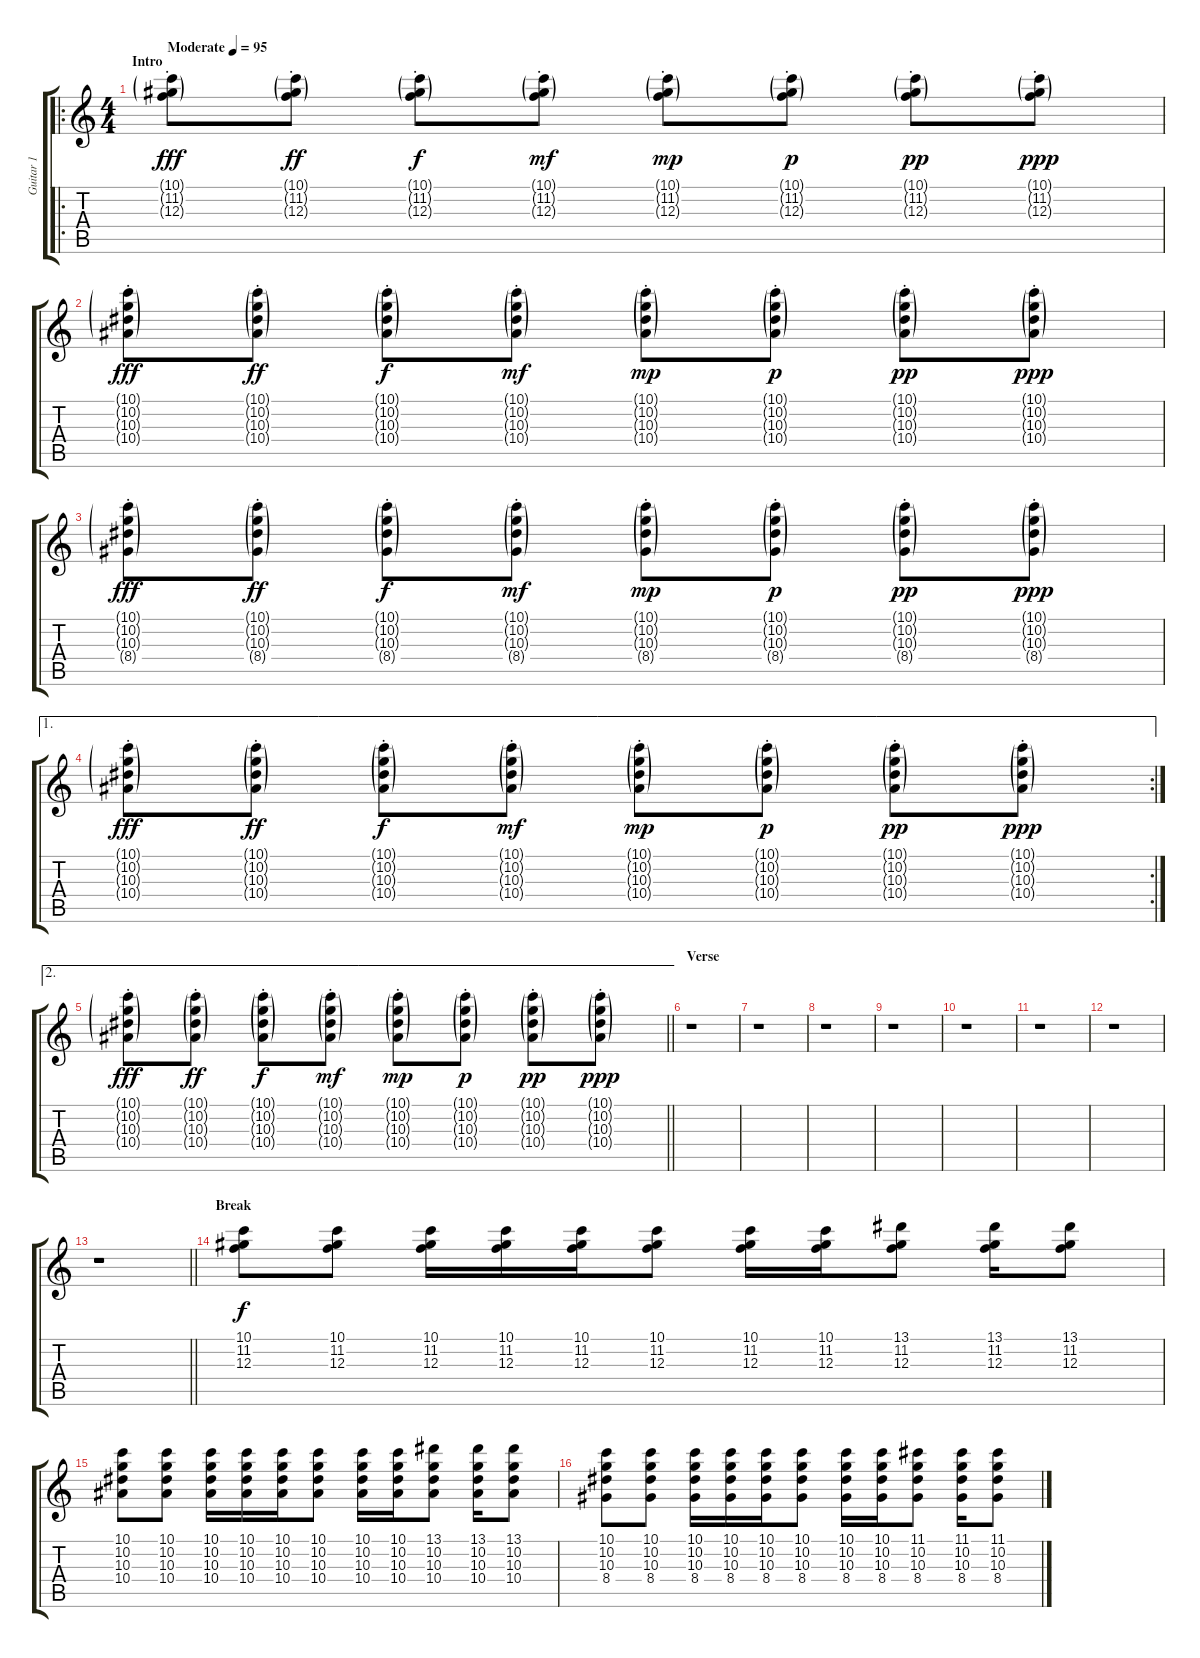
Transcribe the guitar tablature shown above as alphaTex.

\track ("Guitar 1" "Guitar 1") {instrument overdrivenguitar}
\staff {score tabs}
\tuning (D4 A3 F3 C3 G2 C2) {hide}
\ro
\ts (4 4)
\section ("" "Intro")
\tempo (95 "Moderate")
\clef g2
\ks c
(10.1{g st} 11.2{g st} 12.3{g st}).8{dy fff instrument overdrivenguitar} (10.1{g st} 11.2{g st} 12.3{g st}).8{dy ff} (10.1{g st} 11.2{g st} 12.3{g st}).8{dy f} (10.1{g st} 11.2{g st} 12.3{g st}).8{dy mf} (10.1{g st} 11.2{g st} 12.3{g st}).8{dy mp} (10.1{g st} 11.2{g st} 12.3{g st}).8{dy p} (10.1{g st} 11.2{g st} 12.3{g st}).8{dy pp} (10.1{g st} 11.2{g st} 12.3{g st}).8{dy ppp} |
(10.1{g st} 10.2{g st} 10.3{g st} 10.4{g st}).8{dy fff} (10.1{g st} 10.2{g st} 10.3{g st} 10.4{g st}).8{dy ff} (10.1{g st} 10.2{g st} 10.3{g st} 10.4{g st}).8{dy f} (10.1{g st} 10.2{g st} 10.3{g st} 10.4{g st}).8{dy mf} (10.1{g st} 10.2{g st} 10.3{g st} 10.4{g st}).8{dy mp} (10.1{g st} 10.2{g st} 10.3{g st} 10.4{g st}).8{dy p} (10.1{g st} 10.2{g st} 10.3{g st} 10.4{g st}).8{dy pp} (10.1{g st} 10.2{g st} 10.3{g st} 10.4{g st}).8{dy ppp} |
(10.1{g st} 10.2{g st} 10.3{g st} 8.4{g st}).8{dy fff} (10.1{g st} 10.2{g st} 10.3{g st} 8.4{g st}).8{dy ff} (10.1{g st} 10.2{g st} 10.3{g st} 8.4{g st}).8{dy f} (10.1{g st} 10.2{g st} 10.3{g st} 8.4{g st}).8{dy mf} (10.1{g st} 10.2{g st} 10.3{g st} 8.4{g st}).8{dy mp} (10.1{g st} 10.2{g st} 10.3{g st} 8.4{g st}).8{dy p} (10.1{g st} 10.2{g st} 10.3{g st} 8.4{g st}).8{dy pp} (10.1{g st} 10.2{g st} 10.3{g st} 8.4{g st}).8{dy ppp} |
\ae 1
\rc 2
(10.1{g st} 10.2{g st} 10.3{g st} 10.4{g st}).8{dy fff} (10.1{g st} 10.2{g st} 10.3{g st} 10.4{g st}).8{dy ff} (10.1{g st} 10.2{g st} 10.3{g st} 10.4{g st}).8{dy f} (10.1{g st} 10.2{g st} 10.3{g st} 10.4{g st}).8{dy mf} (10.1{g st} 10.2{g st} 10.3{g st} 10.4{g st}).8{dy mp} (10.1{g st} 10.2{g st} 10.3{g st} 10.4{g st}).8{dy p} (10.1{g st} 10.2{g st} 10.3{g st} 10.4{g st}).8{dy pp} (10.1{g st} 10.2{g st} 10.3{g st} 10.4{g st}).8{dy ppp} |
\ae 2
\barLineRight lightlight
(10.1{g st} 10.2{g st} 10.3{g st} 10.4{g st}).8{dy fff} (10.1{g st} 10.2{g st} 10.3{g st} 10.4{g st}).8{dy ff} (10.1{g st} 10.2{g st} 10.3{g st} 10.4{g st}).8{dy f} (10.1{g st} 10.2{g st} 10.3{g st} 10.4{g st}).8{dy mf} (10.1{g st} 10.2{g st} 10.3{g st} 10.4{g st}).8{dy mp} (10.1{g st} 10.2{g st} 10.3{g st} 10.4{g st}).8{dy p} (10.1{g st} 10.2{g st} 10.3{g st} 10.4{g st}).8{dy pp} (10.1{g st} 10.2{g st} 10.3{g st} 10.4{g st}).8{dy ppp} |
\section ("" "Verse")
r.1 |
r.1 |
r.1 |
r.1 |
r.1 |
r.1 |
r.1 |
\barLineRight lightlight
r.1 |
\section ("" "Break")
(10.1 11.2 12.3).8{dy f} (10.1 11.2 12.3).8 (10.1 11.2 12.3).16 (10.1 11.2 12.3).16 (10.1 11.2 12.3).16 (10.1 11.2 12.3).8 (10.1 11.2 12.3).16 (10.1 11.2 12.3).16 (13.1 11.2 12.3).8 (13.1 11.2 12.3).16 (13.1 11.2 12.3).8 |
(10.1 10.2 10.3 10.4).8 (10.1 10.2 10.3 10.4).8 (10.1 10.2 10.3 10.4).16 (10.1 10.2 10.3 10.4).16 (10.1 10.2 10.3 10.4).16 (10.1 10.2 10.3 10.4).8 (10.1 10.2 10.3 10.4).16 (10.1 10.2 10.3 10.4).16 (13.1 10.2 10.3 10.4).8 (13.1 10.2 10.3 10.4).16 (13.1 10.2 10.3 10.4).8 |
(10.1 10.2 10.3 8.4).8 (10.1 10.2 10.3 8.4).8 (10.1 10.2 10.3 8.4).16 (10.1 10.2 10.3 8.4).16 (10.1 10.2 10.3 8.4).16 (10.1 10.2 10.3 8.4).8 (10.1 10.2 10.3 8.4).16 (10.1 10.2 10.3 8.4).16 (11.1 10.2 10.3 8.4).8 (11.1 10.2 10.3 8.4).16 (11.1 10.2 10.3 8.4).8
